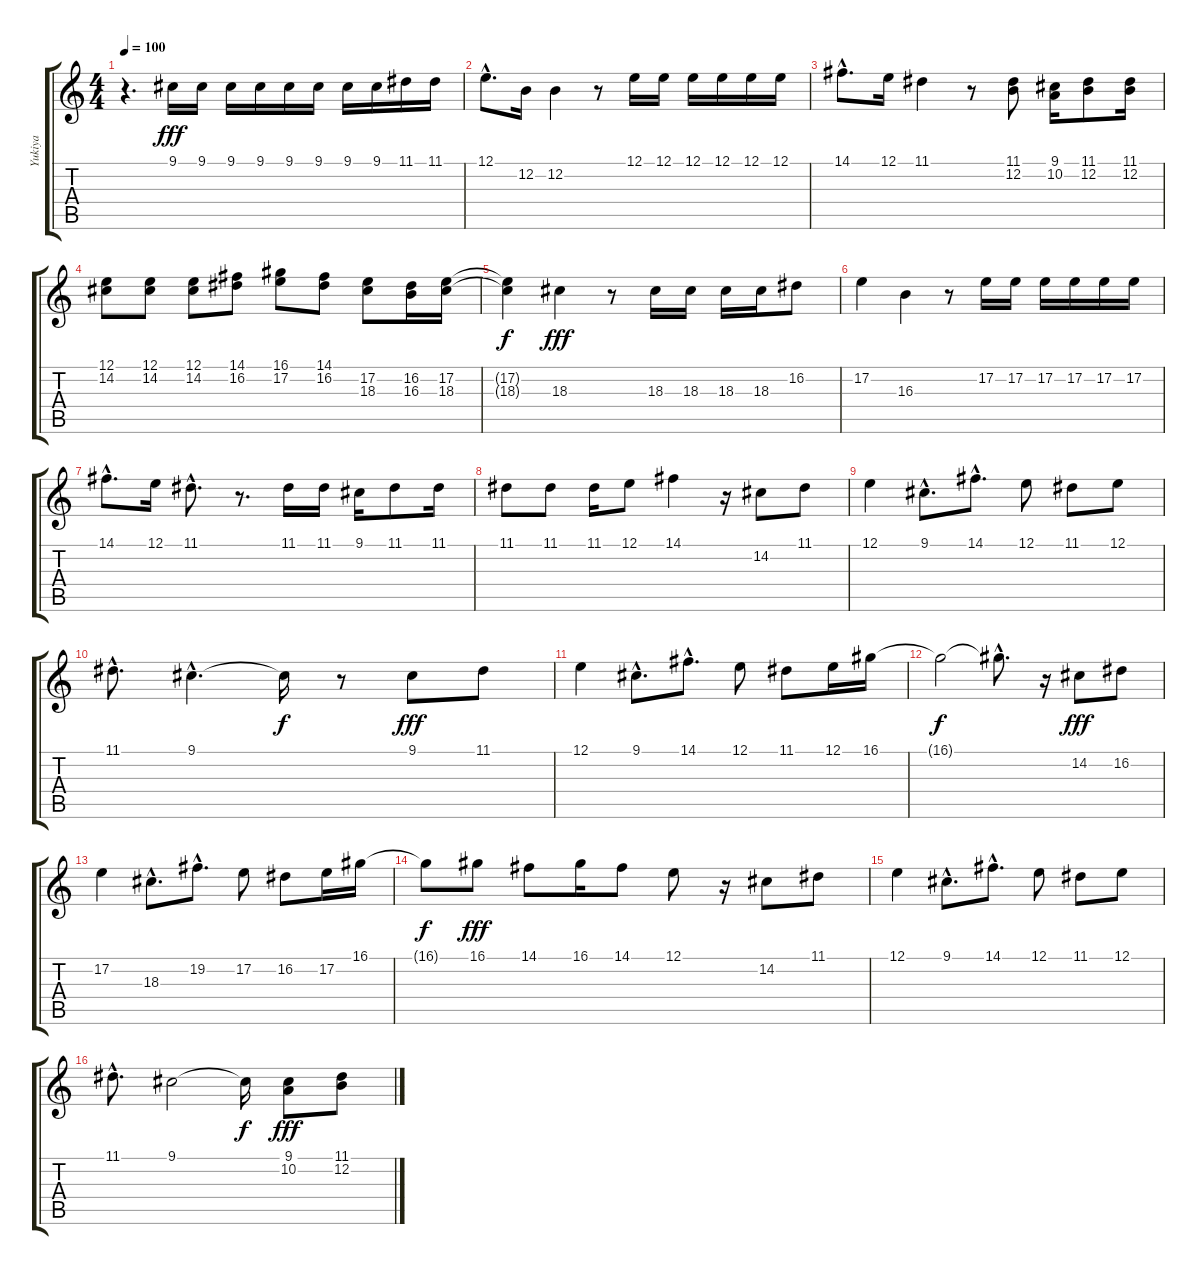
\track ("Yukiya" "Yukiya") {instrument fx3crystal}
\staff {score tabs}
\tuning (E4 B3 G3 D3 A2 E2) {hide}
\ts (4 4)
\tempo 100
\clef g2
\ks c
r.4{d dy f} 9.1.16{dy fff} 9.1.16 9.1.16 9.1.16 9.1.16 9.1.16 9.1.16 9.1.16 11.1.16 11.1.16 |
12.1{hac}.8{d} 12.2.16 12.2.4 r.8 12.1.16 12.1.16 12.1.16 12.1.16 12.1.16 12.1.16 |
14.1{hac}.8{d} 12.1.16 11.1.4 r.8 (11.1 12.2).8 (9.1 10.2).16 (11.1 12.2).8 (11.1 12.2).16 |
(12.1 14.2).8 (12.1 14.2).8 (12.1 14.2).8 (14.1 16.2).8 (16.1 17.2).8 (14.1 16.2).8 (17.2 18.3).8 (16.2 16.3).16 (17.2 18.3).16 |
(17.2{t} 18.3{t}).4{dy f} 18.3.4{dy fff} r.8 18.3.16 18.3.16 18.3.16 18.3.16 16.2.8 |
17.2.4 16.3.4 r.8 17.2.16 17.2.16 17.2.16 17.2.16 17.2.16 17.2.16 |
14.1{hac}.8{d} 12.1.16 11.1{hac}.8{d} r.8{d} 11.1.16 11.1.16 9.1.16 11.1.8 11.1.16 |
11.1.8 11.1.8 11.1.16 12.1.8 14.1.4 r.16 14.2.8 11.1.8 |
12.1.4 9.1{hac}.8{d} 14.1{hac}.8{d} 12.1.8 11.1.8 12.1.8 |
11.1{hac}.8{d} 9.1{hac}.4{d} 9.1{t}.16{dy f} r.8 9.1.8{dy fff} 11.1.8 |
12.1.4 9.1{hac}.8{d} 14.1{hac}.8{d} 12.1.8 11.1.8 12.1.16 16.1.16 |
16.1{t}.2{dy f} 16.1{hac t}.8{d} r.16 14.2.8{dy fff} 16.2.8 |
17.2.4 18.3{hac}.8{d} 19.2{hac}.8{d} 17.2.8 16.2.8 17.2.16 16.1.16 |
16.1{t}.8{dy f} 16.1.8{dy fff} 14.1.8 16.1.16 14.1.8 12.1.8 r.16 14.2.8 11.1.8 |
12.1.4 9.1{hac}.8{d} 14.1{hac}.8{d} 12.1.8 11.1.8 12.1.8 |
11.1{hac}.8{d} 9.1.2 9.1{t}.16{dy f} (9.1 10.2).8{dy fff} (11.1 12.2).8
